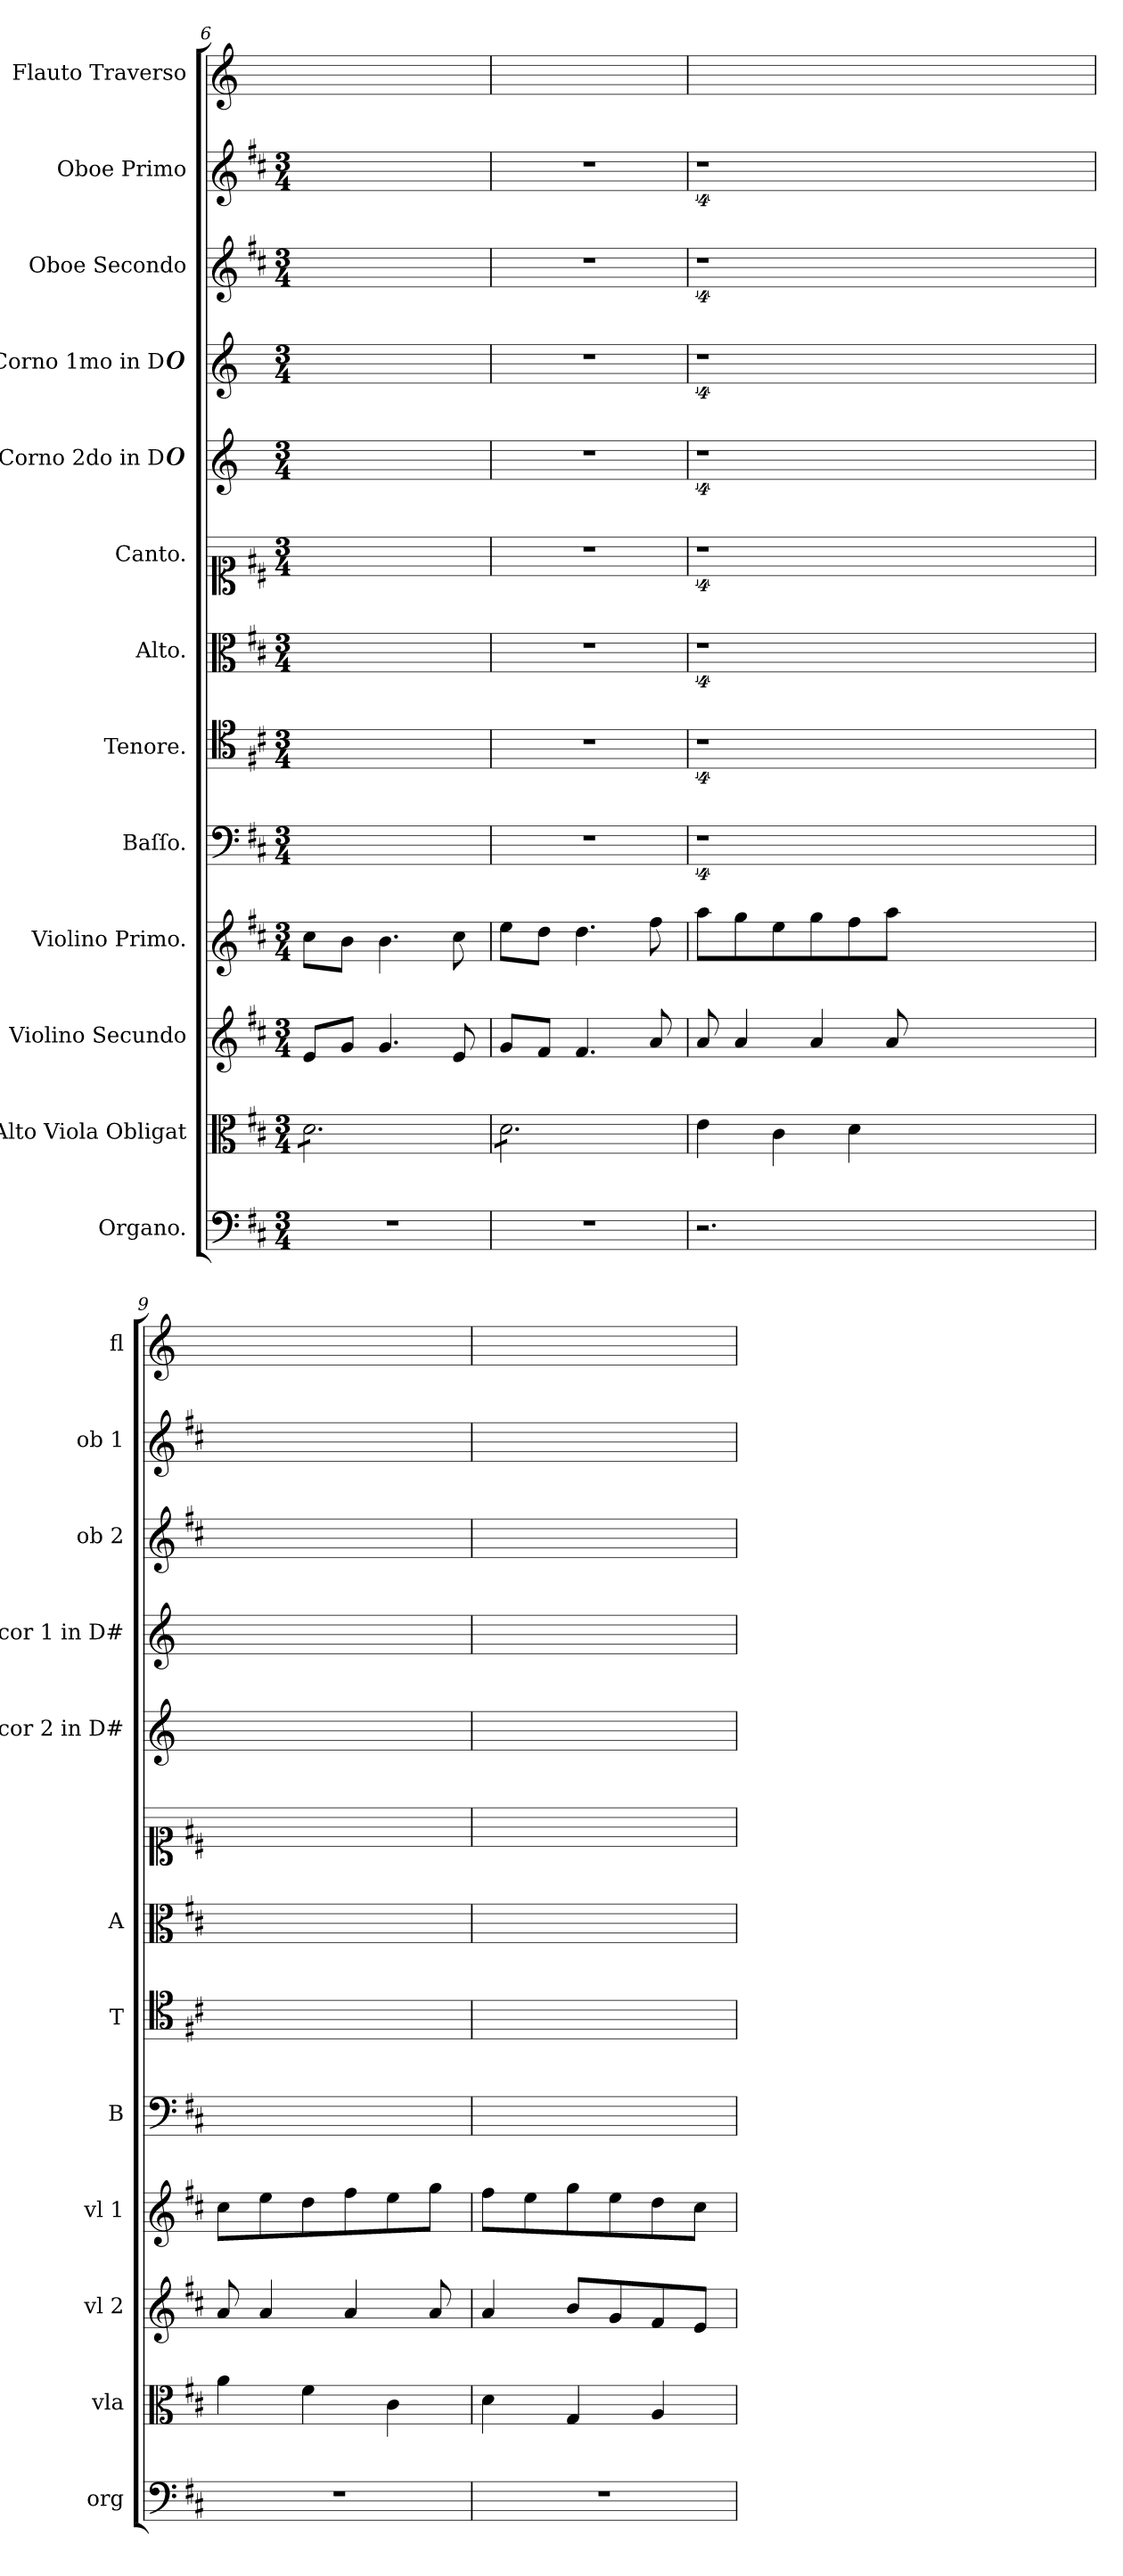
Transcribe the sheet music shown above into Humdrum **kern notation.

**kern	**kern	**kern	**kern	**kern	**kern	**kern	**kern	**kern	**kern	**kern	**kern	**kern
*part13	*part12	*part11	*part10	*part9	*part8	*part7	*part6	*part5	*part4	*part3	*part2	*part1
*staff13	*staff12	*staff11	*staff10	*staff9	*staff8	*staff7	*staff6	*staff5	*staff4	*staff3	*staff2	*staff1
*I"Organo.	*I"Alto Viola Obligat	*I"Violino Secundo	*I"Violino Primo.	*I"Baſſo.	*I"Tenore.	*I"Alto.	*I"Canto.	*I"Corno 2do in D#	*I"Corno 1mo in D#	*I"Oboe Secondo	*I"Oboe Primo	*I"Flauto Traverso
*I'org	*I'vla	*I'vl 2	*I'vl 1	*I'B	*I'T	*I'A	*	*I'cor 2 in D#	*I'cor 1 in D#	*I'ob 2	*I'ob 1	*I'fl
*clefF4	*clefC3	*clefG2	*clefG2	*clefF4	*clefC4	*clefC3	*clefC1	*clefG2	*clefG2	*clefG2	*clefG2	*clefG2
*	*	*	*	*	*	*	*	*ITrd6c10	*ITrd6c10	*	*	*
*k[f#c#]	*k[f#c#]	*k[f#c#]	*k[f#c#]	*k[f#c#]	*k[f#c#]	*k[f#c#]	*k[f#c#]	*k[f#c#]	*k[f#c#]	*k[f#c#]	*k[f#c#]	*
*D:	*D:	*D:	*D:	*D:	*D:	*D:	*D:	*	*	*D:	*D:	*
*M3/4	*M3/4	*M3/4	*M3/4	*M3/4	*M3/4	*M3/4	*M3/4	*M3/4	*M3/4	*M3/4	*M3/4	*
=6	=6	=6	=6	=6	=6	=6	=6	=6	=6	=6	=6	=6
*	*tremolo	*	*	*	*	*	*	*	*	*	*	*
2.r	8d\L	8e/L	8cc#\L	2.ryy	2.ryy	2.ryy	2.ryy	2.ryy	2.ryy	2.ryy	2.ryy	2.ryy
.	8d\	8g/J	8b\J	.	.	.	.	.	.	.	.	.
.	8d\	4.g/	4.b\	.	.	.	.	.	.	.	.	.
.	8d\	.	.	.	.	.	.	.	.	.	.	.
.	8d\	.	.	.	.	.	.	.	.	.	.	.
.	8d\J	8e/	8cc#\	.	.	.	.	.	.	.	.	.
=7	=7	=7	=7	=7	=7	=7	=7	=7	=7	=7	=7	=7
2.r	8d\L	8g/L	8ee\L	2.r	2.r	2.r	2.r	2.r	2.r	2.r	2.r	2.ryy
.	8d\	8f#/J	8dd\J	.	.	.	.	.	.	.	.	.
.	8d\	4.f#/	4.dd\	.	.	.	.	.	.	.	.	.
.	8d\	.	.	.	.	.	.	.	.	.	.	.
.	8d\	.	.	.	.	.	.	.	.	.	.	.
.	8d\J	8a/	8ff#\	.	.	.	.	.	.	.	.	.
*	*Xtremolo	*	*	*	*	*	*	*	*	*	*	*
=8	=8	=8	=8	=8	=8	=8	=8	=8	=8	=8	=8	=8
2.r	4e\	8a/	8aa\L	4%9r	4%9r	4%9r	4%9r	4%9r	4%9r	4%9r	4%9r	2.ryy
.	.	4a/	8gg\	.	.	.	.	.	.	.	.	.
.	4c#\	.	8ee\	.	.	.	.	.	.	.	.	.
.	.	4a/	8gg\	.	.	.	.	.	.	.	.	.
.	4d\	.	8ff#\	.	.	.	.	.	.	.	.	.
.	.	8a/	8aa\J	.	.	.	.	.	.	.	.	.
1.ryy	1.ryy	1.ryy	1.ryy	.	.	.	.	.	.	.	.	1.ryy
=9	=9	=9	=9	=9	=9	=9	=9	=9	=9	=9	=9	=9
2.r	4a\	8a/	8cc#\L	2.ryy	2.ryy	2.ryy	2.ryy	2.ryy	2.ryy	2.ryy	2.ryy	2.ryy
.	.	4a/	8ee\	.	.	.	.	.	.	.	.	.
.	4f#\	.	8dd\	.	.	.	.	.	.	.	.	.
.	.	4a/	8ff#\	.	.	.	.	.	.	.	.	.
.	4c#\	.	8ee\	.	.	.	.	.	.	.	.	.
.	.	8a/	8gg\J	.	.	.	.	.	.	.	.	.
=10	=10	=10	=10	=10	=10	=10	=10	=10	=10	=10	=10	=10
2.r	4d\	4a/	8ff#\L	2.ryy	2.ryy	2.ryy	2.ryy	2.ryy	2.ryy	2.ryy	2.ryy	2.ryy
.	.	.	8ee\	.	.	.	.	.	.	.	.	.
.	4G/	8b/L	8gg\	.	.	.	.	.	.	.	.	.
.	.	8g/	8ee\	.	.	.	.	.	.	.	.	.
.	4A/	8f#/	8dd\	.	.	.	.	.	.	.	.	.
.	.	8e/J	8cc#\J	.	.	.	.	.	.	.	.	.
=	=	=	=	=	=	=	=	=	=	=	=	=
*-	*-	*-	*-	*-	*-	*-	*-	*-	*-	*-	*-	*-
